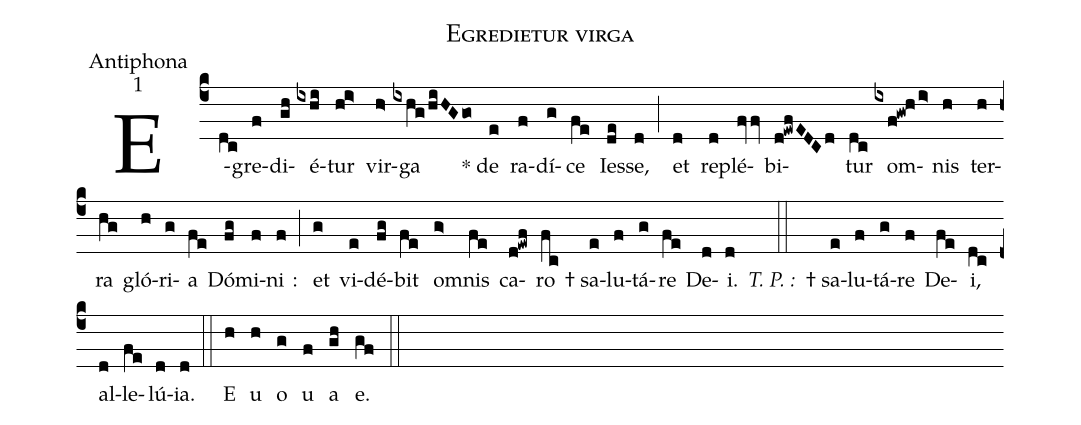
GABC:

name:Egredietur virga;
office-part:Antiphona;
mode:1;
%%
(c4) E(dc)gre(f)di(gh)é(ixhi)tur(hi>) vir(h>)ga(ixhg!/hiHG!/go<) * de(e) ra(f)dí(g)ce(fe) Ies(de)se,(d) (;) et(d) re(d)plé(fvv)bi(d!ewfEDCd)tur(dc) om(ixf!gw!h!/i>)nis(h) ter(h)ra(hg) gló(h)ri(g)a(fe) Dó(fg)mi(f)ni(f): (;) et(g) vi(e)dé(fg)bit(fe) om(g>)nis(fe) ca(d!ewf)ro(fc) † sa(e)lu(f)tá(g)re(fe) De(d)i.(d) <i>T. P. :</i>(::) † sa(e)lu(f)tá(g)re(f) De(fe)i,(dc) al(d)le(fe)lú(d)ia.(d) (::) E(h) u(h) o(g) u(f) a(gh) e.(gf) (::)
